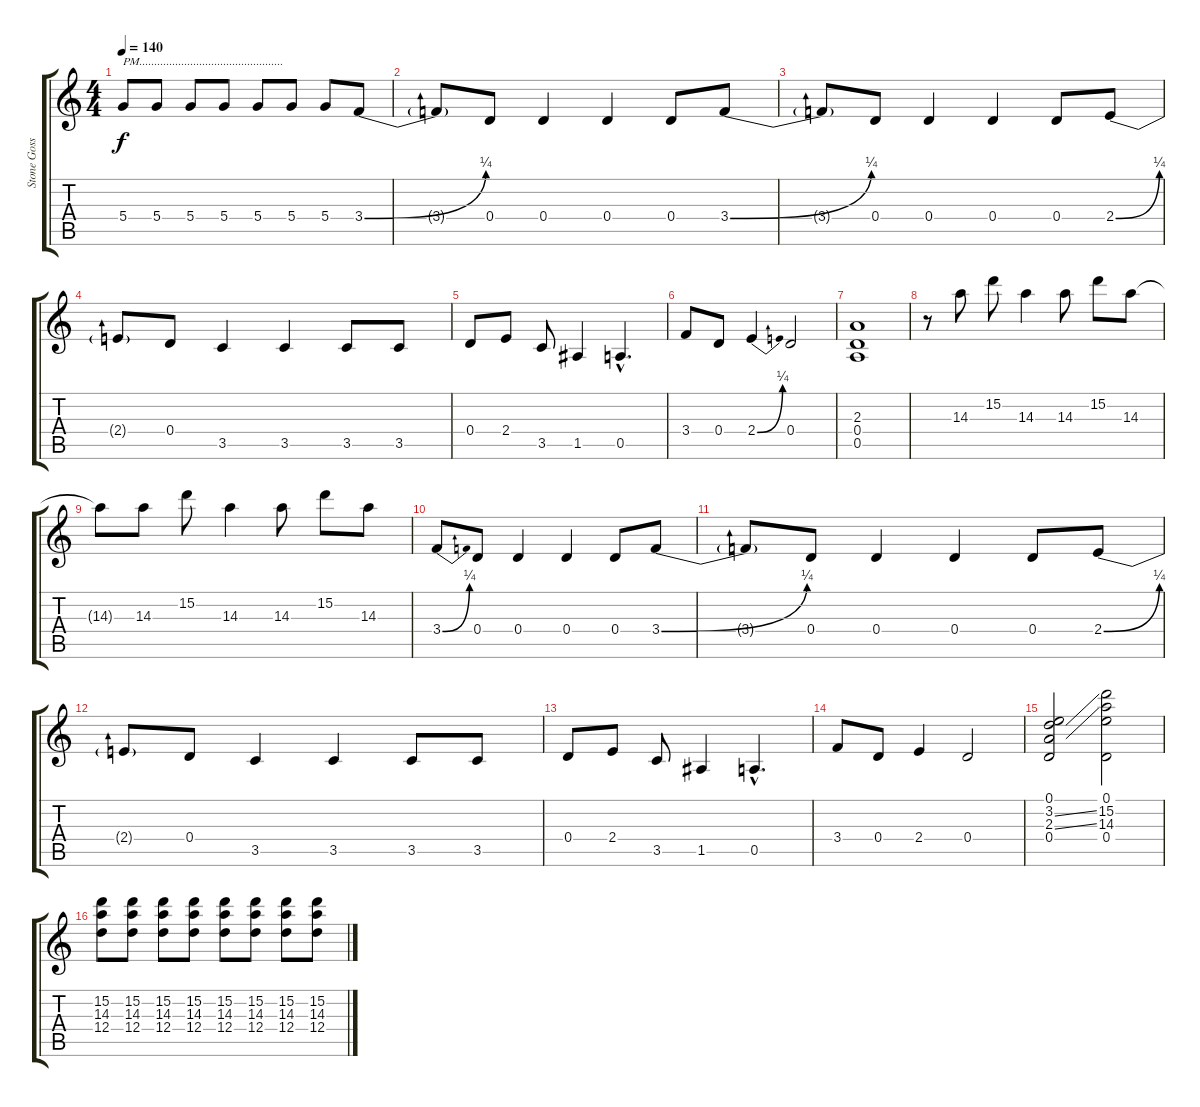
\track ("Stone Gossard" "Stone Goss") {instrument distortionguitar}
\staff {score tabs}
\tuning (E4 B3 G3 D3 A2 E2) {hide}
\ts (4 4)
\tempo 140
\clef g2
\ks c
5.4.8{txt "PM................................................" dy f} 5.4.8 5.4.8 5.4.8 5.4.8 5.4.8 5.4.8 3.4{be (bend 0 0 60 1)}.8 |
3.4{t}.8 0.4.8 0.4.4 0.4.4 0.4.8 3.4{be (bend 0 0 60 1)}.8 |
3.4{t}.8 0.4.8 0.4.4 0.4.4 0.4.8 2.4{be (bend 0 0 60 1)}.8 |
2.4{t}.8 0.4.8 3.5.4 3.5.4 3.5.8 3.5.8 |
0.4.8 2.4.8 3.5.8 1.5.4 0.5{hac}.4{d} |
3.4.8 0.4.8 2.4{be (bend 0 0 60 1)}.4 0.4.2 |
(2.3 0.4 0.5).1 |
r.8 14.3.8 15.2.8 14.3.4 14.3.8 15.2.8 14.3.8 |
14.3{t}.8 14.3.8 15.2.8 14.3.4 14.3.8 15.2.8 14.3.8 |
3.4{be (bend 0 0 60 1)}.8 0.4.8 0.4.4 0.4.4 0.4.8 3.4{be (bend 0 0 60 1)}.8 |
3.4{t}.8 0.4.8 0.4.4 0.4.4 0.4.8 2.4{be (bend 0 0 60 1)}.8 |
2.4{t}.8 0.4.8 3.5.4 3.5.4 3.5.8 3.5.8 |
0.4.8 2.4.8 3.5.8 1.5.4 0.5{hac}.4{d} |
3.4.8 0.4.8 2.4.4 0.4.2 |
(0.1 3.2{ss} 2.3{ss} 0.4).2 (0.1 15.2 14.3 0.4).2 |
(15.2 14.3 12.4).8 (15.2 14.3 12.4).8 (15.2 14.3 12.4).8 (15.2 14.3 12.4).8 (15.2 14.3 12.4).8 (15.2 14.3 12.4).8 (15.2 14.3 12.4).8 (15.2 14.3 12.4).8
